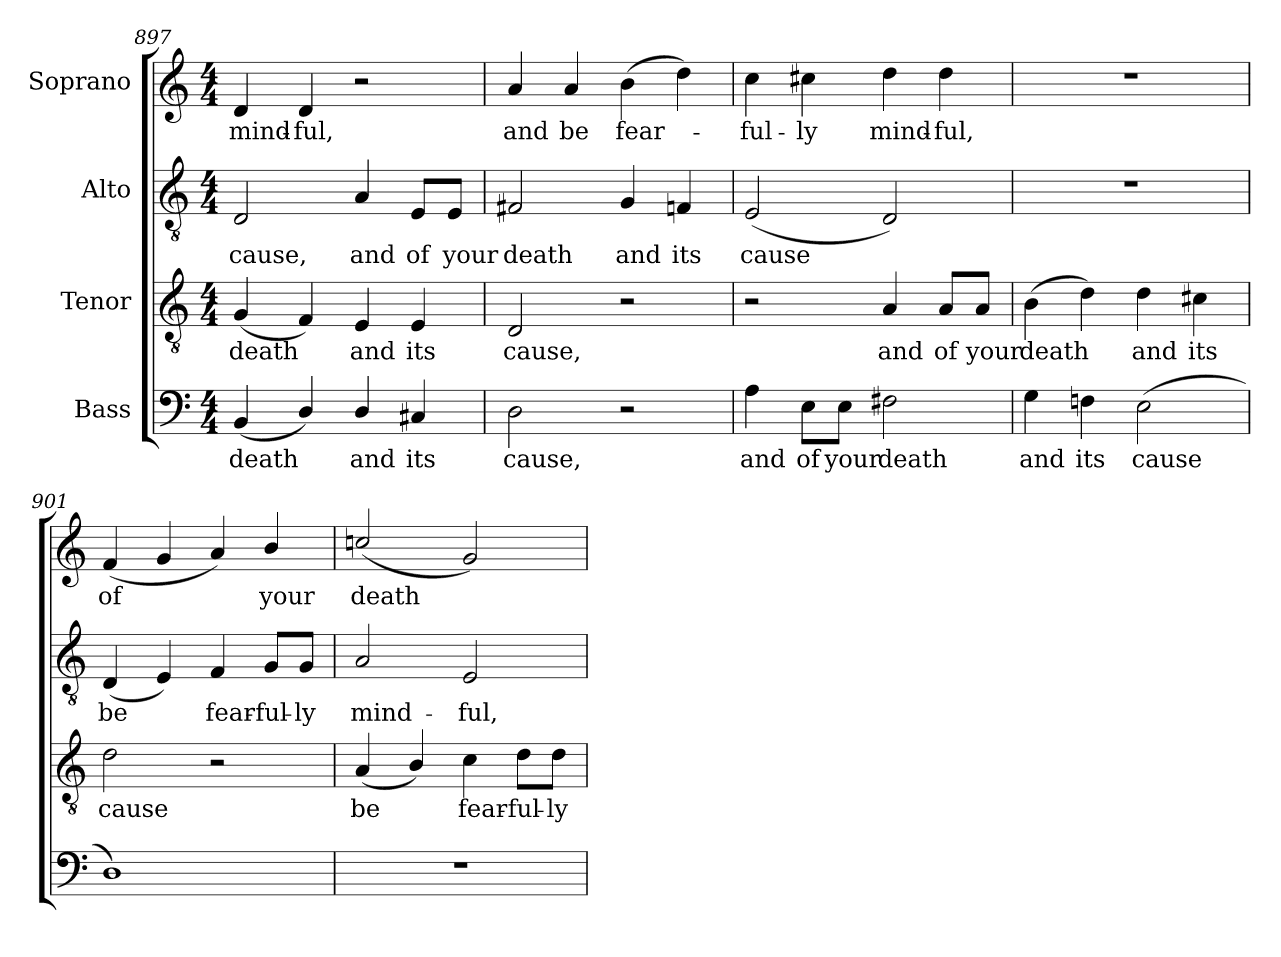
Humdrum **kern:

**kern	**text	**kern	**text	**kern	**text	**kern	**text
*part4	*part4	*part3	*part3	*part2	*part2	*part1	*part1
*staff4	*staff4	*staff3	*staff3	*staff2	*staff2	*staff1	*staff1
*I"Bass	*	*I"Tenor	*	*I"Alto	*	*I"Soprano	*
*clefF4	*	*clefGv2	*	*clefGv2	*	*clefG2	*
*	*	*ITrd7c12	*	*ITrd7c12	*	*	*
*k[]	*	*k[]	*	*k[]	*	*k[]	*
*C:	*	*C:	*	*C:	*	*C:	*
*M4/4	*	*M4/4	*	*M4/4	*	*M4/4	*
=897	=897	=897	=897	=897	=897	=897	=897
!	!LO:LY:b:color=#000000	!	!	!	!	!	!
!	!	!	!LO:LY:b:color=#000000	!	!	!	!
!	!	!	!	!	!LO:LY:b:color=#000000	!	!
!	!	!	!	!	!	!	!LO:LY:b:color=#000000
(4BBi/	death	(4GGi/	death	2DDi/	cause,	4di/	mind-
!	!	!	!	!	!	!	!LO:LY:b:color=#000000
4Di/)	.	4FFi/)	.	.	.	4di/	-ful,
!	!LO:LY:b:color=#000000	!	!	!	!	!	!
!	!	!	!LO:LY:b:color=#000000	!	!	!	!
!	!	!	!	!	!LO:LY:b:color=#000000	!	!
4Di/	and	4EEi/	and	4AAi/	and	2r	.
!	!LO:LY:b:color=#000000	!	!	!	!	!	!
!	!	!	!LO:LY:b:color=#000000	!	!	!	!
!	!	!	!	!	!LO:LY:b:color=#000000	!	!
4C#Xi/	its	4EEi/	its	8EEi/L	of	.	.
!	!	!	!	!	!LO:LY:b:color=#000000	!	!
.	.	.	.	8EEi/J	your	.	.
=898	=898	=898	=898	=898	=898	=898	=898
!	!LO:LY:b:color=#000000	!	!	!	!	!	!
!	!	!	!LO:LY:b:color=#000000	!	!	!	!
!	!	!	!	!	!LO:LY:b:color=#000000	!	!
!	!	!	!	!	!	!	!LO:LY:b:color=#000000
2Di\	cause,	2DDi/	cause,	2FF#Xi/	death	4ai/	and
!	!	!	!	!	!	!	!LO:LY:b:color=#000000
.	.	.	.	.	.	4ai/	be
!	!	!	!	!	!LO:LY:b:color=#000000	!	!
!	!	!	!	!	!	!	!LO:LY:b:color=#000000
2r	.	2r	.	4GGi/	and	(4bi\	fear-
!	!	!	!	!	!LO:LY:b:color=#000000	!	!
.	.	.	.	4FFni/	its	4ddi\)	.
!!LO:LB:g=z
=899	=899	=899	=899	=899	=899	=899	=899
!	!LO:LY:b:color=#000000	!	!	!	!	!	!
!	!	!	!	!	!LO:LY:b:color=#000000	!	!
!	!	!	!	!	!	!	!LO:LY:b:color=#000000
4Ai\	and	2r	.	(2EEi/	cause	4cci\	-ful-
!	!LO:LY:b:color=#000000	!	!	!	!	!	!
!	!	!	!	!	!	!	!LO:LY:b:color=#000000
8Ei\L	of	.	.	.	.	4cc#Xi\	-ly
!	!LO:LY:b:color=#000000	!	!	!	!	!	!
8Ei\J	your	.	.	.	.	.	.
!	!LO:LY:b:color=#000000	!	!	!	!	!	!
!	!	!	!LO:LY:b:color=#000000	!	!	!	!
!	!	!	!	!	!	!	!LO:LY:b:color=#000000
2F#Xi\	death	4AAi/	and	2DDi/)	.	4ddi\	mind-
!	!	!	!LO:LY:b:color=#000000	!	!	!	!
!	!	!	!	!	!	!	!LO:LY:b:color=#000000
.	.	8AAi/L	of	.	.	4ddi\	-ful,
!	!	!	!LO:LY:b:color=#000000	!	!	!	!
.	.	8AAi/J	your	.	.	.	.
=900	=900	=900	=900	=900	=900	=900	=900
!	!LO:LY:b:color=#000000	!	!	!	!	!	!
!	!	!	!LO:LY:b:color=#000000	!	!	!	!
4Gi\	and	(4BBi\	death	1r	.	1r	.
!	!LO:LY:b:color=#000000	!	!	!	!	!	!
4Fni\	its	4Di\)	.	.	.	.	.
!	!LO:LY:b:color=#000000	!	!	!	!	!	!
!	!	!	!LO:LY:b:color=#000000	!	!	!	!
(2Ei\	cause	4Di\	and	.	.	.	.
!	!	!	!LO:LY:b:color=#000000	!	!	!	!
.	.	4C#Xi\	its	.	.	.	.
=901	=901	=901	=901	=901	=901	=901	=901
!	!	!	!LO:LY:b:color=#000000	!	!	!	!
!	!	!	!	!	!LO:LY:b:color=#000000	!	!
!	!	!	!	!	!	!	!LO:LY:b:color=#000000
1Di)	.	2Di\	cause	(4DDi/	be	(4fi/	of
.	.	.	.	4EEi/)	.	4gi/	.
!	!	!	!	!	!LO:LY:b:color=#000000	!	!
.	.	2r	.	4FFi/	fear-	4ai/)	.
!	!	!	!	!	!LO:LY:b:color=#000000	!	!
!	!	!	!	!	!	!	!LO:LY:b:color=#000000
.	.	.	.	8GGi/L	-ful-	4bi/	your
!	!	!	!	!	!LO:LY:b:color=#000000	!	!
.	.	.	.	8GGi/J	-ly	.	.
=902	=902	=902	=902	=902	=902	=902	=902
!	!	!	!LO:LY:b:color=#000000	!	!	!	!
!	!	!	!	!	!LO:LY:b:color=#000000	!	!
!	!	!	!	!	!	!	!LO:LY:b:color=#000000
1r	.	(4AAi/	be	2AAi/	mind-	(2ccni/	death
.	.	4BBi/)	.	.	.	.	.
!	!	!	!LO:LY:b:color=#000000	!	!	!	!
!	!	!	!	!	!LO:LY:b:color=#000000	!	!
.	.	4Ci\	fear-	2EEi/	-ful,	2gi/)	.
!	!	!	!LO:LY:b:color=#000000	!	!	!	!
.	.	8Di\L	-ful-	.	.	.	.
!	!	!	!LO:LY:b:color=#000000	!	!	!	!
.	.	8Di\J	-ly	.	.	.	.
=	=	=	=	=	=	=	=
*-	*-	*-	*-	*-	*-	*-	*-
